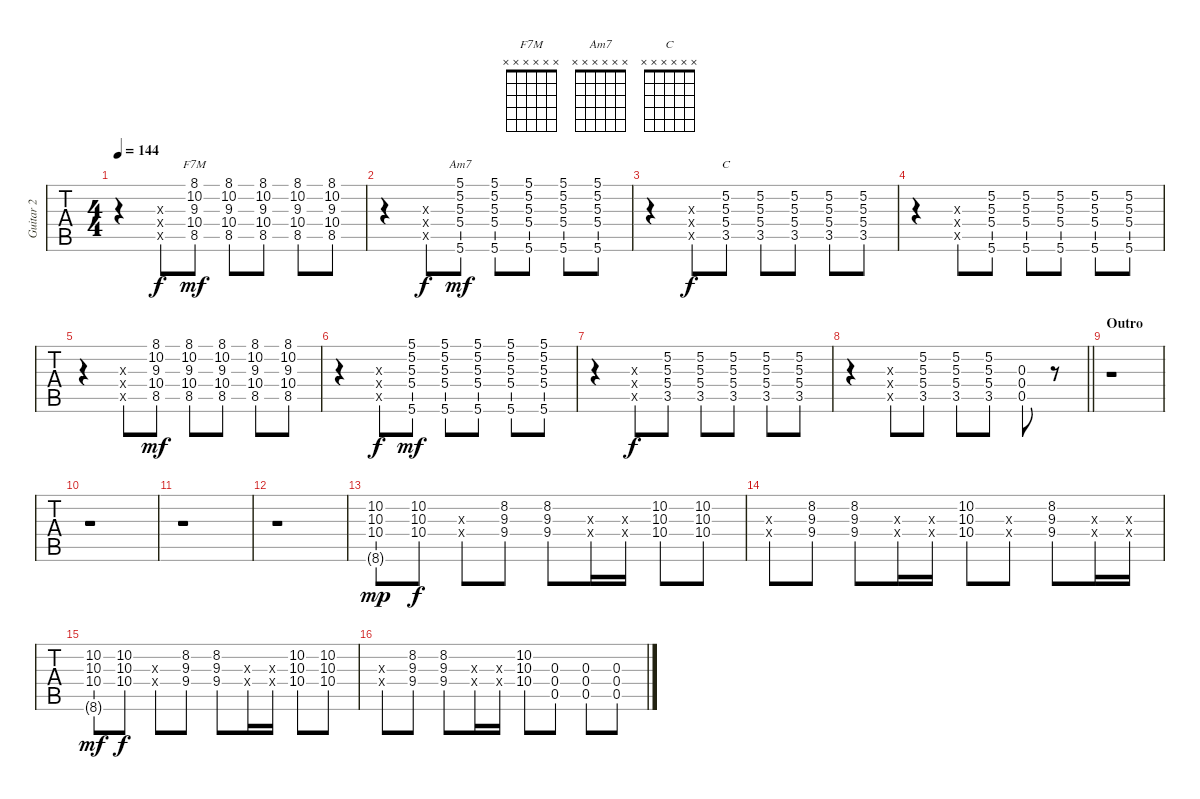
\track ("Guitar 2" "Guitar 2") {instrument electricguitarclean}
\staff {tabs}
\tuning (E4 B3 G3 D3 A2 E2) {hide}
\chord ("F7M" x x x x x x)
\chord ("Am7" x x x x x x)
\chord ("C" x x x x x x)
\ts (4 4)
\tempo 144
\clef g2
\ks c
r.4{dy f} (0.3{x} 0.4{x} 0.5{x}).8 (8.1 10.2 9.3 10.4 8.5).8{ch "F7M" dy mf} (8.1 10.2 9.3 10.4 8.5).8 (8.1 10.2 9.3 10.4 8.5).8 (8.1 10.2 9.3 10.4 8.5).8 (8.1 10.2 9.3 10.4 8.5).8 |
r.4 (0.3{x} 0.4{x} 0.5{x}).8{dy f} (5.1 5.2 5.3 5.4 5.6).8{ch "Am7" dy mf} (5.1 5.2 5.3 5.4 5.6).8 (5.1 5.2 5.3 5.4 5.6).8 (5.1 5.2 5.3 5.4 5.6).8 (5.1 5.2 5.3 5.4 5.6).8 |
r.4 (0.3{x} 0.4{x} 0.5{x}).8{dy f} (5.2 5.3 5.4 3.5).8{ch "C"} (5.2 5.3 5.4 3.5).8 (5.2 5.3 5.4 3.5).8 (5.2 5.3 5.4 3.5).8 (5.2 5.3 5.4 3.5).8 |
r.4 (0.3{x} 0.4{x} 0.5{x}).8 (5.2 5.3 5.4 5.6).8 (5.2 5.3 5.4 5.6).8 (5.2 5.3 5.4 5.6).8 (5.2 5.3 5.4 5.6).8 (5.2 5.3 5.4 5.6).8 |
r.4 (0.3{x} 0.4{x} 0.5{x}).8 (8.1 10.2 9.3 10.4 8.5).8{dy mf} (8.1 10.2 9.3 10.4 8.5).8 (8.1 10.2 9.3 10.4 8.5).8 (8.1 10.2 9.3 10.4 8.5).8 (8.1 10.2 9.3 10.4 8.5).8 |
r.4 (0.3{x} 0.4{x} 0.5{x}).8{dy f} (5.1 5.2 5.3 5.4 5.6).8{dy mf} (5.1 5.2 5.3 5.4 5.6).8 (5.1 5.2 5.3 5.4 5.6).8 (5.1 5.2 5.3 5.4 5.6).8 (5.1 5.2 5.3 5.4 5.6).8 |
r.4 (0.3{x} 0.4{x} 0.5{x}).8{dy f} (5.2 5.3 5.4 3.5).8 (5.2 5.3 5.4 3.5).8 (5.2 5.3 5.4 3.5).8 (5.2 5.3 5.4 3.5).8 (5.2 5.3 5.4 3.5).8 |
\barLineRight lightlight
r.4 (0.3{x} 0.4{x} 0.5{x}).8 (5.2 5.3 5.4 3.5).8 (5.2 5.3 5.4 3.5).8 (5.2 5.3 5.4 3.5).8 (0.3 0.4 0.5).8 r.8 |
\section ("" "Outro")
r.1 |
r.1 |
r.1 |
r.1 |
(10.2 10.3 10.4 8.6{g}).8{dy mp volume 9} (10.2 10.3 10.4).8{dy f} (10.3{x} 10.4{x}).8 (8.2 9.3 9.4).8 (8.2 9.3 9.4).8 (9.3{x} 9.4{x}).16 (0.3{x} 0.4{x}).16 (10.2 10.3 10.4).8 (10.2 10.3 10.4).8 |
(0.3{x} 0.4{x}).8 (8.2 9.3 9.4).8 (8.2 9.3 9.4).8 (9.3{x} 9.4{x}).16 (0.3{x} 0.4{x}).16 (10.2 10.3 10.4).8 (10.3{x} 10.4{x}).8 (8.2 9.3 9.4).8 (0.3{x} 0.4{x}).16 (0.3{x} 0.4{x}).16 |
(10.2 10.3 10.4 8.6{g}).8{dy mf} (10.2 10.3 10.4).8{dy f} (10.3{x} 10.4{x}).8 (8.2 9.3 9.4).8 (8.2 9.3 9.4).8 (9.3{x} 9.4{x}).16 (0.3{x} 0.4{x}).16 (10.2 10.3 10.4).8 (10.2 10.3 10.4).8 |
(0.3{x} 0.4{x}).8 (8.2 9.3 9.4).8 (8.2 9.3 9.4).8 (9.3{x} 9.4{x}).16 (0.3{x} 0.4{x}).16 (10.2 10.3 10.4).8 (0.3 0.4 0.5).8 (0.3 0.4 0.5).8 (0.3 0.4 0.5).8
